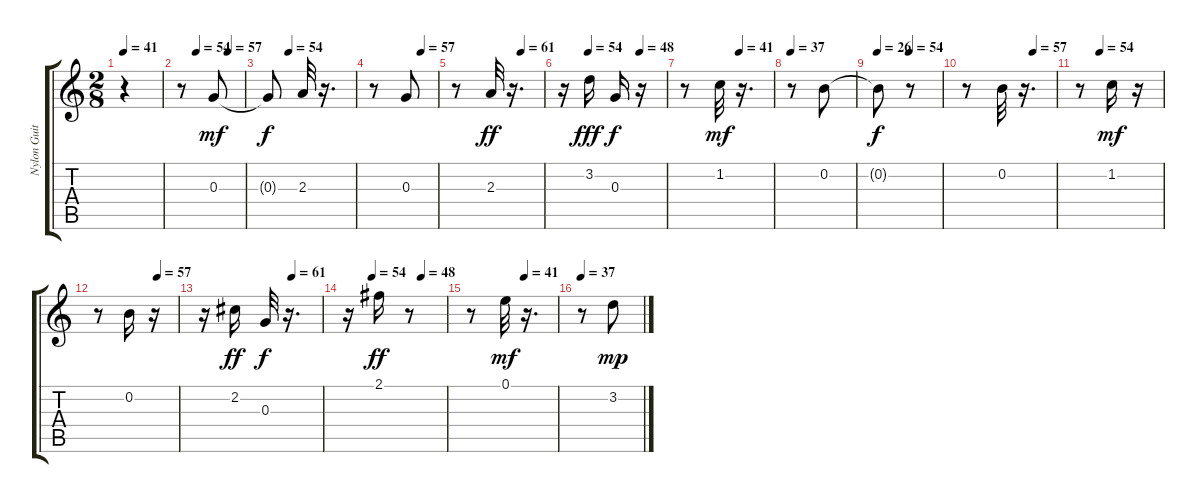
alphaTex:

\track ("Nylon Guitar (3rd string)" "Nylon Guit") {instrument acousticguitarnylon}
\staff {score tabs}
\tuning (E4 B3 G3 D3 A2 E2) {hide}
\ts (2 8)
\tempo 41
\clef g2
\ks c
r.4{dy mf instrument acousticguitarnylon} |
\tempo (54 0.25)
\tempo (57 0.75)
r.8 0.3.8 |
\tempo (54 0.25)
0.3{t}.8{dy f} 2.3.32 r.16{d} |
\tempo (57 0.75)
r.8 0.3.8 |
\tempo (61 0.75)
r.8 2.3.32{dy ff} r.16{d} |
\tempo (54 0.25)
\tempo (48 0.75)
r.16 3.2.16{dy fff} 0.3.16{dy f} r.16 |
\tempo (41 0.625)
r.8 1.2.32{dy mf} r.16{d} |
\tempo 37
r.8 0.2.8 |
\tempo 26
\tempo (54 0.5)
0.2{t}.8{dy f} r.8 |
\tempo (57 0.75)
r.8 0.2.32 r.16{d} |
\tempo (54 0.25)
r.8 1.2.16{dy mf} r.16 |
\tempo (57 0.75)
r.8 0.2.16 r.16 |
\tempo (61 0.75)
r.16 2.2.16{dy ff} 0.3.32{dy f} r.16{d} |
\tempo (54 0.25)
\tempo (48 0.75)
r.16 2.1.16{dy ff} r.8 |
\tempo (41 0.625)
r.8 0.1.32{dy mf} r.16{d} |
\tempo 37
r.8 3.2.8{dy mp}
